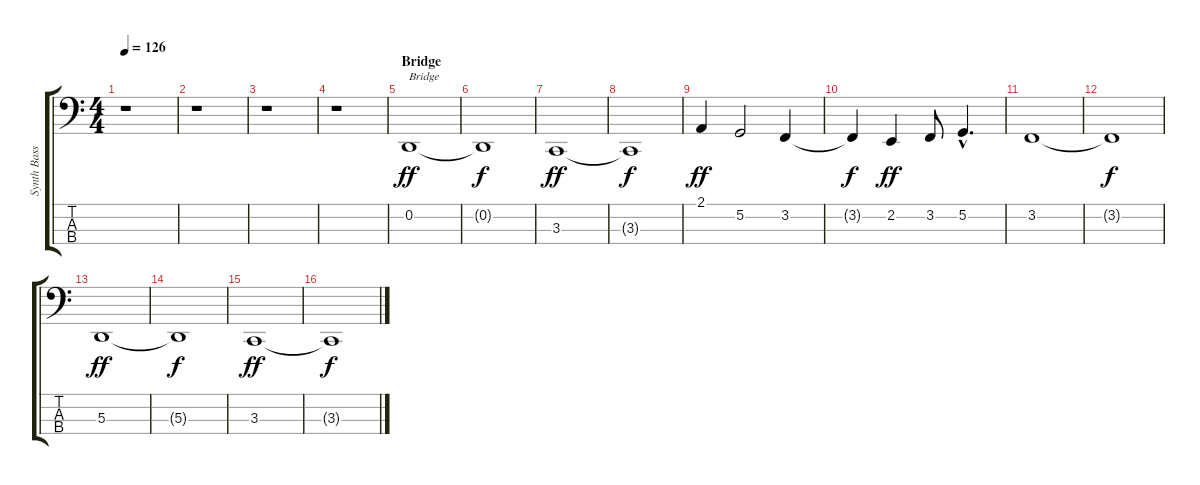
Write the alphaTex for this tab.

\track ("Synth Bass" "Synth Bass") {instrument stringensemble1}
\staff {score tabs}
\tuning (G2 D2 A1 E1) {hide}
\ts (4 4)
\tempo 126
\clef f4
\ks c
r.1{dy f} |
r.1 |
r.1 |
r.1 |
\section ("" "Bridge")
0.2.1{txt "Bridge" dy ff} |
0.2{t}.1{dy f} |
3.3.1{dy ff} |
3.3{t}.1{dy f} |
2.1.4{dy ff} 5.2.2 3.2.4 |
3.2{t}.4{dy f} 2.2.4{dy ff} 3.2.8 5.2{hac}.4{d} |
3.2.1 |
3.2{t}.1{dy f} |
5.3.1{dy ff} |
5.3{t}.1{dy f} |
3.3.1{dy ff} |
3.3{t}.1{dy f}
